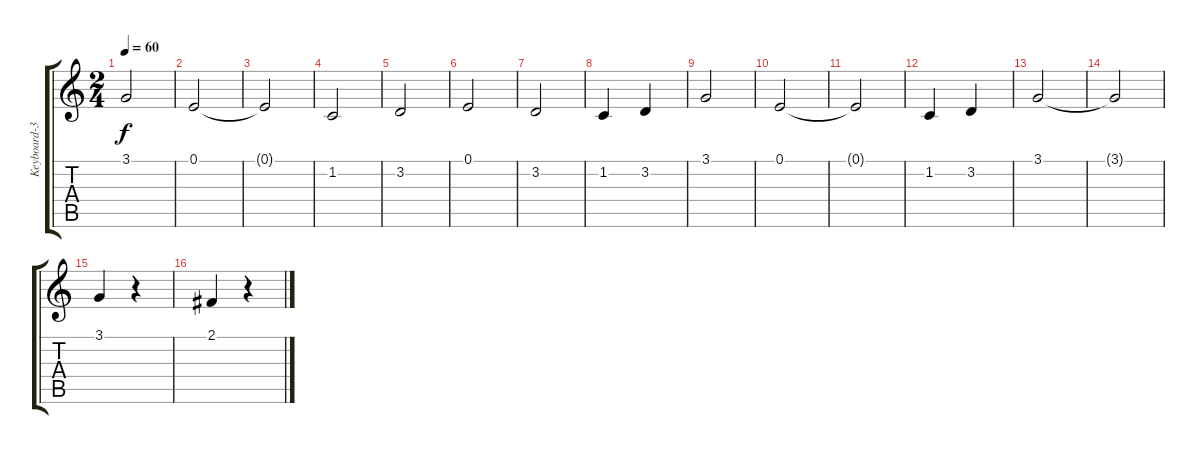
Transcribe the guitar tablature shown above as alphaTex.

\track ("Keyboard-3" "Keyboard-3") {instrument stringensemble1}
\staff {score tabs}
\tuning (E4 B3 G3 D3 A2 E2) {hide}
\ts (2 4)
\tempo 60
\clef g2
\ks c
3.1.2{dy f} |
0.1.2 |
0.1{t}.2 |
1.2.2 |
3.2.2 |
0.1.2 |
3.2.2 |
1.2.4 3.2.4 |
3.1.2 |
0.1.2 |
0.1{t}.2 |
1.2.4 3.2.4 |
3.1.2 |
3.1{t}.2 |
3.1.4{volume 10} r.4 |
2.1.4{volume 10} r.4
